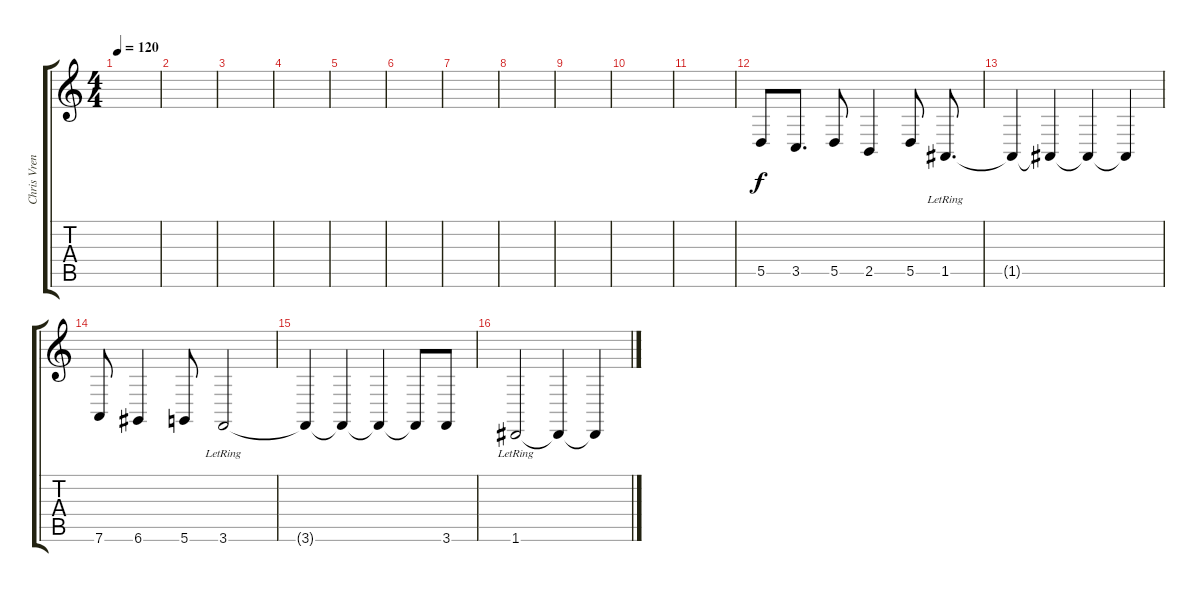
\track ("Chris Vrenna" "Chris Vren") {instrument pad8sweep}
\staff {score tabs}
\tuning (E4 B3 G3 D3 A2 D2) {hide}
\ts (4 4)
\tempo 120
\clef g2
\ks c
|
|
|
|
|
|
|
|
|
|
|
5.5.8 3.5.8{d} 5.5.8 2.5.4 5.5.8 1.5{lr}.8{d} |
1.5{t}.4 1.5{t}.4 1.5{t}.4 1.5{t}.4 |
7.6.8 6.6.4 5.6.8 3.6{lr}.2 |
3.6{t}.4 3.6{t}.4 3.6{t}.4 3.6{t}.8 3.6.8 |
1.6{lr}.2 1.6{t}.4 1.6{t}.4
